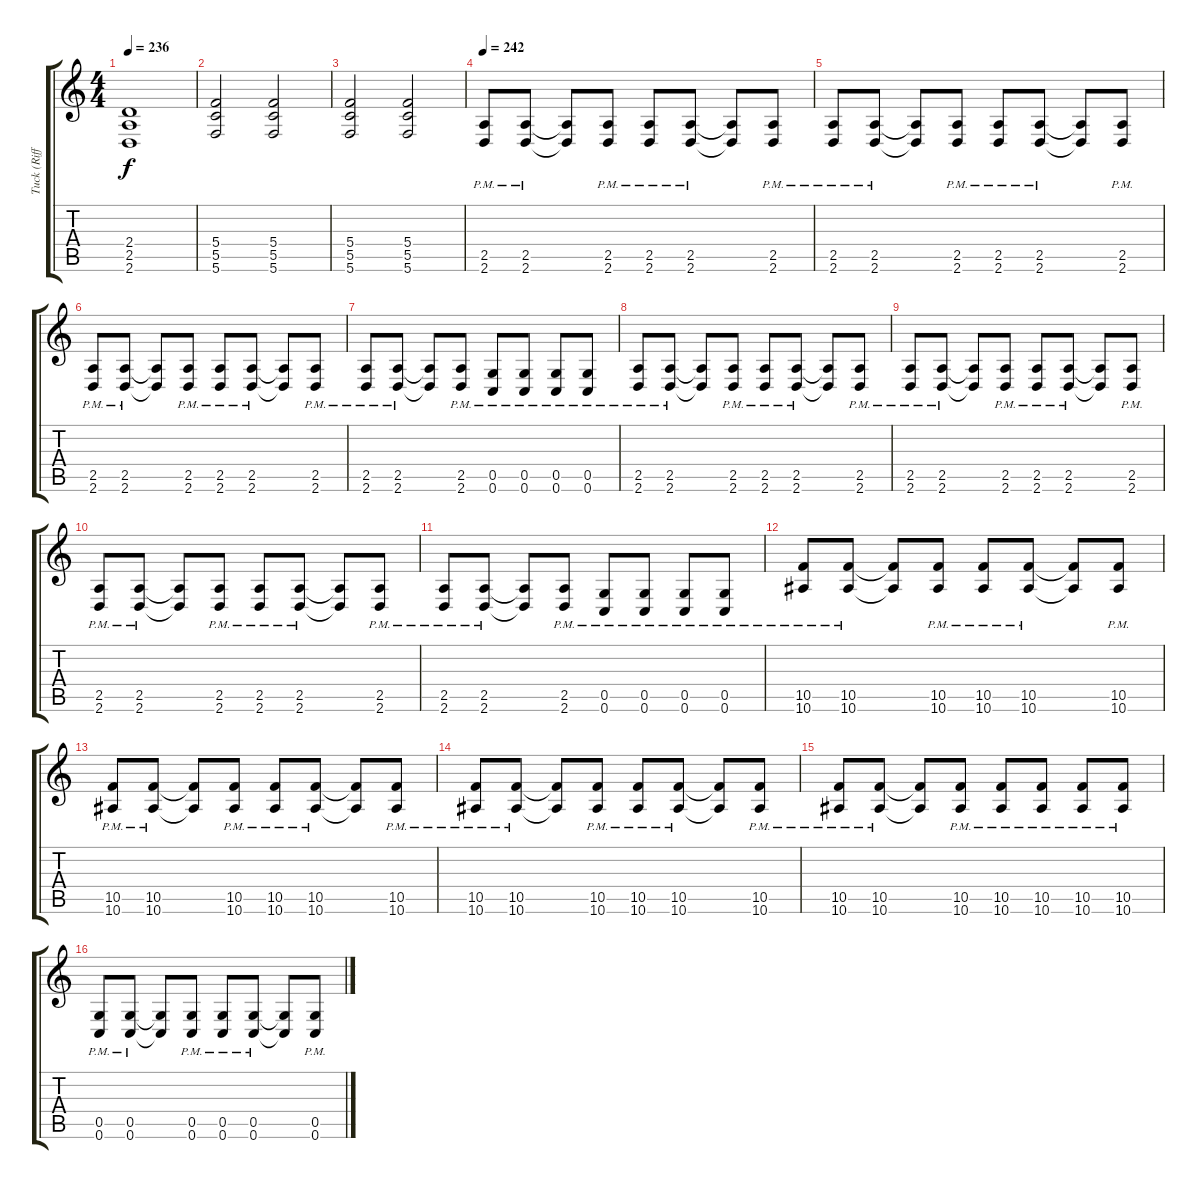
\track ("Tuck (Riff)" "Tuck (Riff") {instrument distortionguitar}
\staff {score tabs}
\tuning (D4 A3 F3 C3 G2 C2) {hide}
\ts (4 4)
\tempo 236
\clef g2
\ks c
(2.4{t} 2.5{t} 2.6{t}).1{dy f} |
(5.4 5.5 5.6).2 (5.4 5.5 5.6).2 |
(5.4 5.5 5.6).2 (5.4 5.5 5.6).2 |
\tempo 242
(2.5{pm} 2.6{pm}).8 (2.5{pm} 2.6{pm}).8 (2.5{t} 2.6{t}).8 (2.5{pm} 2.6{pm}).8 (2.5{pm} 2.6{pm}).8 (2.5{pm} 2.6{pm}).8 (2.5{t} 2.6{t}).8 (2.5{pm} 2.6{pm}).8 |
(2.5{pm} 2.6{pm}).8 (2.5{pm} 2.6{pm}).8 (2.5{t} 2.6{t}).8 (2.5{pm} 2.6{pm}).8 (2.5{pm} 2.6{pm}).8 (2.5{pm} 2.6{pm}).8 (2.5{t} 2.6{t}).8 (2.5{pm} 2.6{pm}).8 |
(2.5{pm} 2.6{pm}).8 (2.5{pm} 2.6{pm}).8 (2.5{t} 2.6{t}).8 (2.5{pm} 2.6{pm}).8 (2.5{pm} 2.6{pm}).8 (2.5{pm} 2.6{pm}).8 (2.5{t} 2.6{t}).8 (2.5{pm} 2.6{pm}).8 |
(2.5{pm} 2.6{pm}).8 (2.5{pm} 2.6{pm}).8 (2.5{t} 2.6{t}).8 (2.5{pm} 2.6{pm}).8 (0.5{pm} 0.6{pm}).8 (0.5{pm} 0.6{pm}).8 (0.5{pm} 0.6{pm}).8 (0.5{pm} 0.6{pm}).8 |
(2.5{pm} 2.6{pm}).8 (2.5{pm} 2.6{pm}).8 (2.5{t} 2.6{t}).8 (2.5{pm} 2.6{pm}).8 (2.5{pm} 2.6{pm}).8 (2.5{pm} 2.6{pm}).8 (2.5{t} 2.6{t}).8 (2.5{pm} 2.6{pm}).8 |
(2.5{pm} 2.6{pm}).8 (2.5{pm} 2.6{pm}).8 (2.5{t} 2.6{t}).8 (2.5{pm} 2.6{pm}).8 (2.5{pm} 2.6{pm}).8 (2.5{pm} 2.6{pm}).8 (2.5{t} 2.6{t}).8 (2.5{pm} 2.6{pm}).8 |
(2.5{pm} 2.6{pm}).8 (2.5{pm} 2.6{pm}).8 (2.5{t} 2.6{t}).8 (2.5{pm} 2.6{pm}).8 (2.5{pm} 2.6{pm}).8 (2.5{pm} 2.6{pm}).8 (2.5{t} 2.6{t}).8 (2.5{pm} 2.6{pm}).8 |
(2.5{pm} 2.6{pm}).8 (2.5{pm} 2.6{pm}).8 (2.5{t} 2.6{t}).8 (2.5{pm} 2.6{pm}).8 (0.5{pm} 0.6{pm}).8 (0.5{pm} 0.6{pm}).8 (0.5{pm} 0.6{pm}).8 (0.5{pm} 0.6{pm}).8 |
(10.5{pm} 10.6{pm}).8 (10.5{pm} 10.6{pm}).8 (10.5{t} 10.6{t}).8 (10.5{pm} 10.6{pm}).8 (10.5{pm} 10.6{pm}).8 (10.5{pm} 10.6{pm}).8 (10.5{t} 10.6{t}).8 (10.5{pm} 10.6{pm}).8 |
(10.5{pm} 10.6{pm}).8 (10.5{pm} 10.6{pm}).8 (10.5{t} 10.6{t}).8 (10.5{pm} 10.6{pm}).8 (10.5{pm} 10.6{pm}).8 (10.5{pm} 10.6{pm}).8 (10.5{t} 10.6{t}).8 (10.5{pm} 10.6{pm}).8 |
(10.5{pm} 10.6{pm}).8 (10.5{pm} 10.6{pm}).8 (10.5{t} 10.6{t}).8 (10.5{pm} 10.6{pm}).8 (10.5{pm} 10.6{pm}).8 (10.5{pm} 10.6{pm}).8 (10.5{t} 10.6{t}).8 (10.5{pm} 10.6{pm}).8 |
(10.5{pm} 10.6{pm}).8 (10.5{pm} 10.6{pm}).8 (10.5{t} 10.6{t}).8 (10.5{pm} 10.6{pm}).8 (10.5{pm} 10.6{pm}).8 (10.5{pm} 10.6{pm}).8 (10.5{pm} 10.6{pm}).8 (10.5{pm} 10.6{pm}).8 |
(0.5{pm} 0.6{pm}).8 (0.5{pm} 0.6{pm}).8 (0.5{t} 0.6{t}).8 (0.5{pm} 0.6{pm}).8 (0.5{pm} 0.6{pm}).8 (0.5{pm} 0.6{pm}).8 (0.5{t} 0.6{t}).8 (0.5{pm} 0.6{pm}).8
